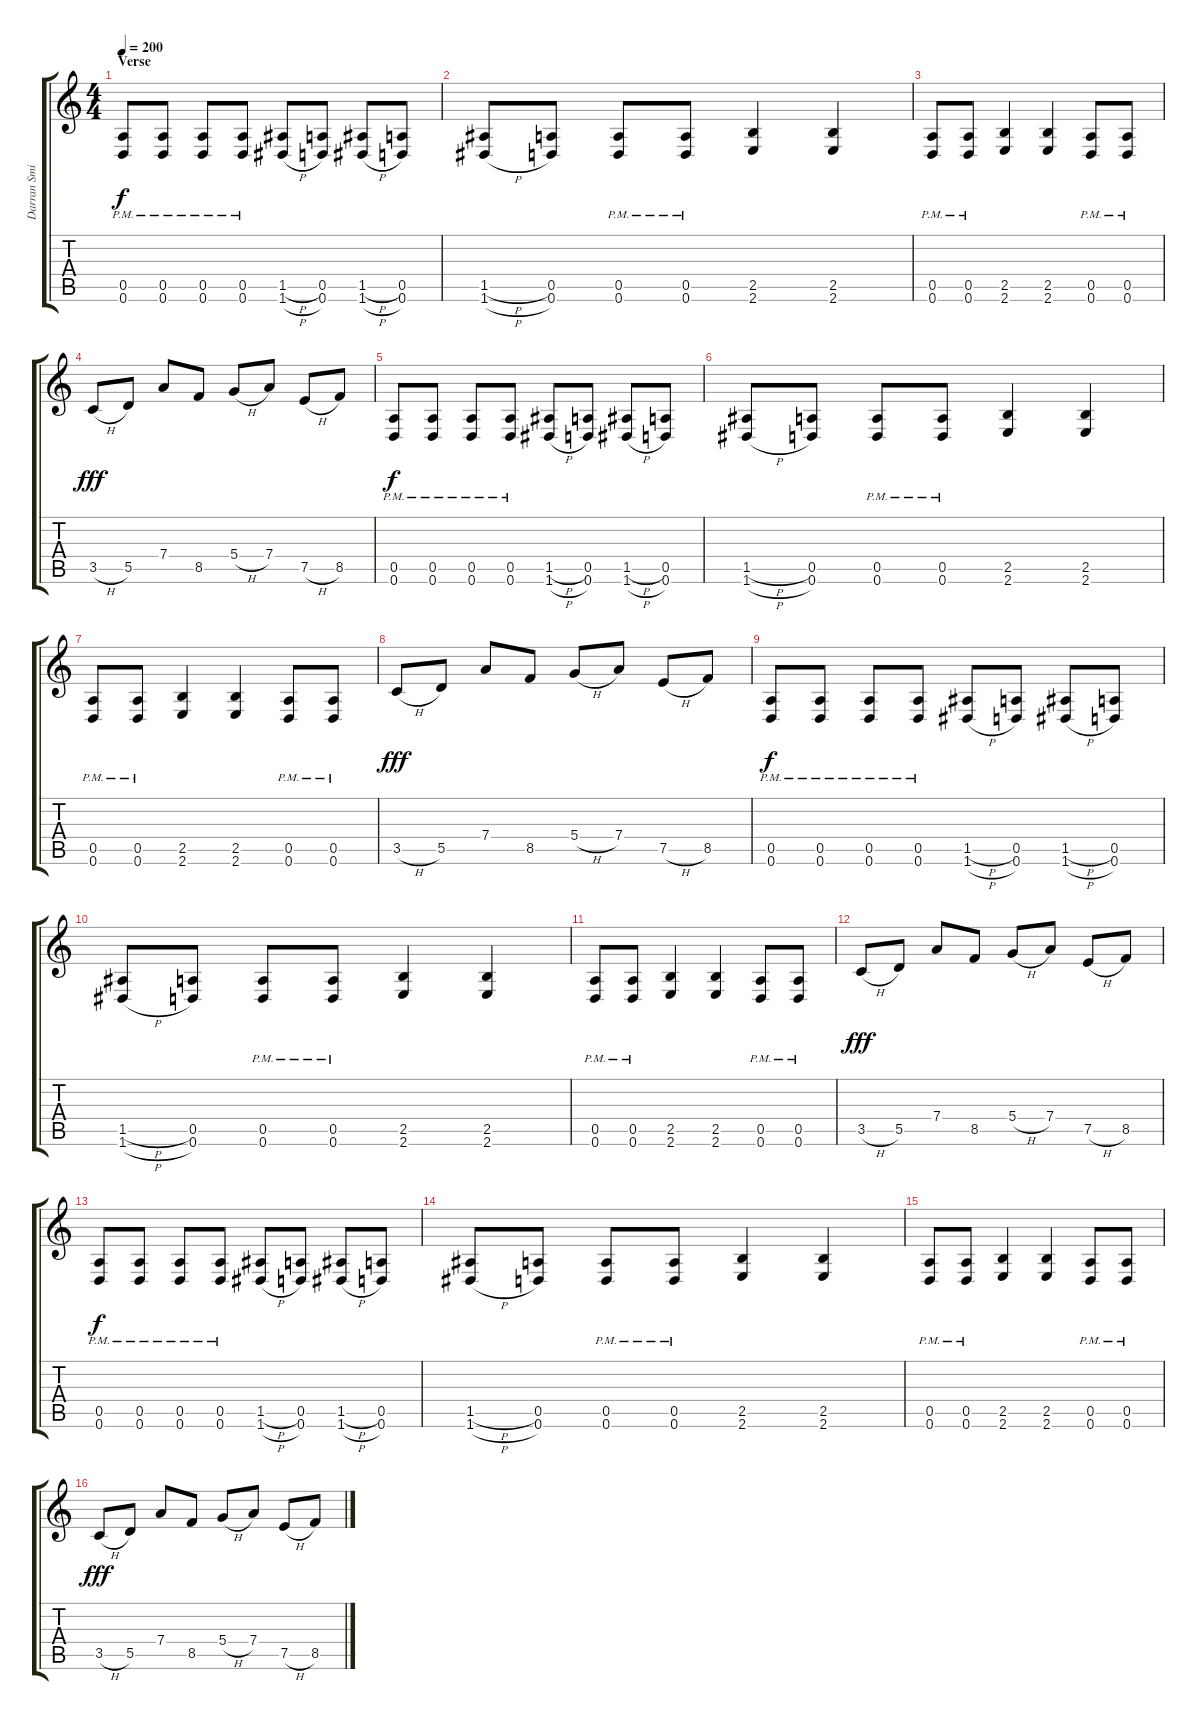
\track ("Darran Smith" "Darran Smi") {instrument distortionguitar}
\staff {score tabs}
\tuning (E4 B3 G3 D3 A2 D2) {hide}
\ts (4 4)
\section ("" "Verse")
\tempo 200
\clef g2
\ks c
(0.5 0.6{pm}).8{dy f} (0.5 0.6{pm}).8 (0.5 0.6{pm}).8 (0.5 0.6{pm}).8 (1.5{h} 1.6{h}).8 (0.5 0.6).8 (1.5{h} 1.6{h}).8 (0.5 0.6).8 |
(1.5{h} 1.6{h}).8 (0.5 0.6).8 (0.5{pm} 0.6{pm}).8 (0.5{pm} 0.6{pm}).8 (2.5 2.6).4 (2.5 2.6).4 |
(0.5{pm} 0.6).8 (0.5{pm} 0.6).8 (2.5 2.6).4 (2.5 2.6).4 (0.5{pm} 0.6).8 (0.5{pm} 0.6).8 |
3.5{h}.8{dy fff} 5.5.8 7.4.8 8.5.8 5.4{h}.8 7.4.8 7.5{h}.8 8.5.8 |
(0.5 0.6{pm}).8{dy f} (0.5 0.6{pm}).8 (0.5 0.6{pm}).8 (0.5 0.6{pm}).8 (1.5{h} 1.6{h}).8 (0.5 0.6).8 (1.5{h} 1.6{h}).8 (0.5 0.6).8 |
(1.5{h} 1.6{h}).8 (0.5 0.6).8 (0.5{pm} 0.6{pm}).8 (0.5{pm} 0.6{pm}).8 (2.5 2.6).4 (2.5 2.6).4 |
(0.5{pm} 0.6).8 (0.5{pm} 0.6).8 (2.5 2.6).4 (2.5 2.6).4 (0.5{pm} 0.6).8 (0.5{pm} 0.6).8 |
3.5{h}.8{dy fff} 5.5.8 7.4.8 8.5.8 5.4{h}.8 7.4.8 7.5{h}.8 8.5.8 |
(0.5 0.6{pm}).8{dy f} (0.5 0.6{pm}).8 (0.5 0.6{pm}).8 (0.5 0.6{pm}).8 (1.5{h} 1.6{h}).8 (0.5 0.6).8 (1.5{h} 1.6{h}).8 (0.5 0.6).8 |
(1.5{h} 1.6{h}).8 (0.5 0.6).8 (0.5{pm} 0.6{pm}).8 (0.5{pm} 0.6{pm}).8 (2.5 2.6).4 (2.5 2.6).4 |
(0.5{pm} 0.6).8 (0.5{pm} 0.6).8 (2.5 2.6).4 (2.5 2.6).4 (0.5{pm} 0.6).8 (0.5{pm} 0.6).8 |
3.5{h}.8{dy fff} 5.5.8 7.4.8 8.5.8 5.4{h}.8 7.4.8 7.5{h}.8 8.5.8 |
(0.5 0.6{pm}).8{dy f} (0.5 0.6{pm}).8 (0.5 0.6{pm}).8 (0.5 0.6{pm}).8 (1.5{h} 1.6{h}).8 (0.5 0.6).8 (1.5{h} 1.6{h}).8 (0.5 0.6).8 |
(1.5{h} 1.6{h}).8 (0.5 0.6).8 (0.5{pm} 0.6{pm}).8 (0.5{pm} 0.6{pm}).8 (2.5 2.6).4 (2.5 2.6).4 |
(0.5{pm} 0.6).8 (0.5{pm} 0.6).8 (2.5 2.6).4 (2.5 2.6).4 (0.5{pm} 0.6).8 (0.5{pm} 0.6).8 |
3.5{h}.8{dy fff} 5.5.8 7.4.8 8.5.8 5.4{h}.8 7.4.8 7.5{h}.8 8.5.8
